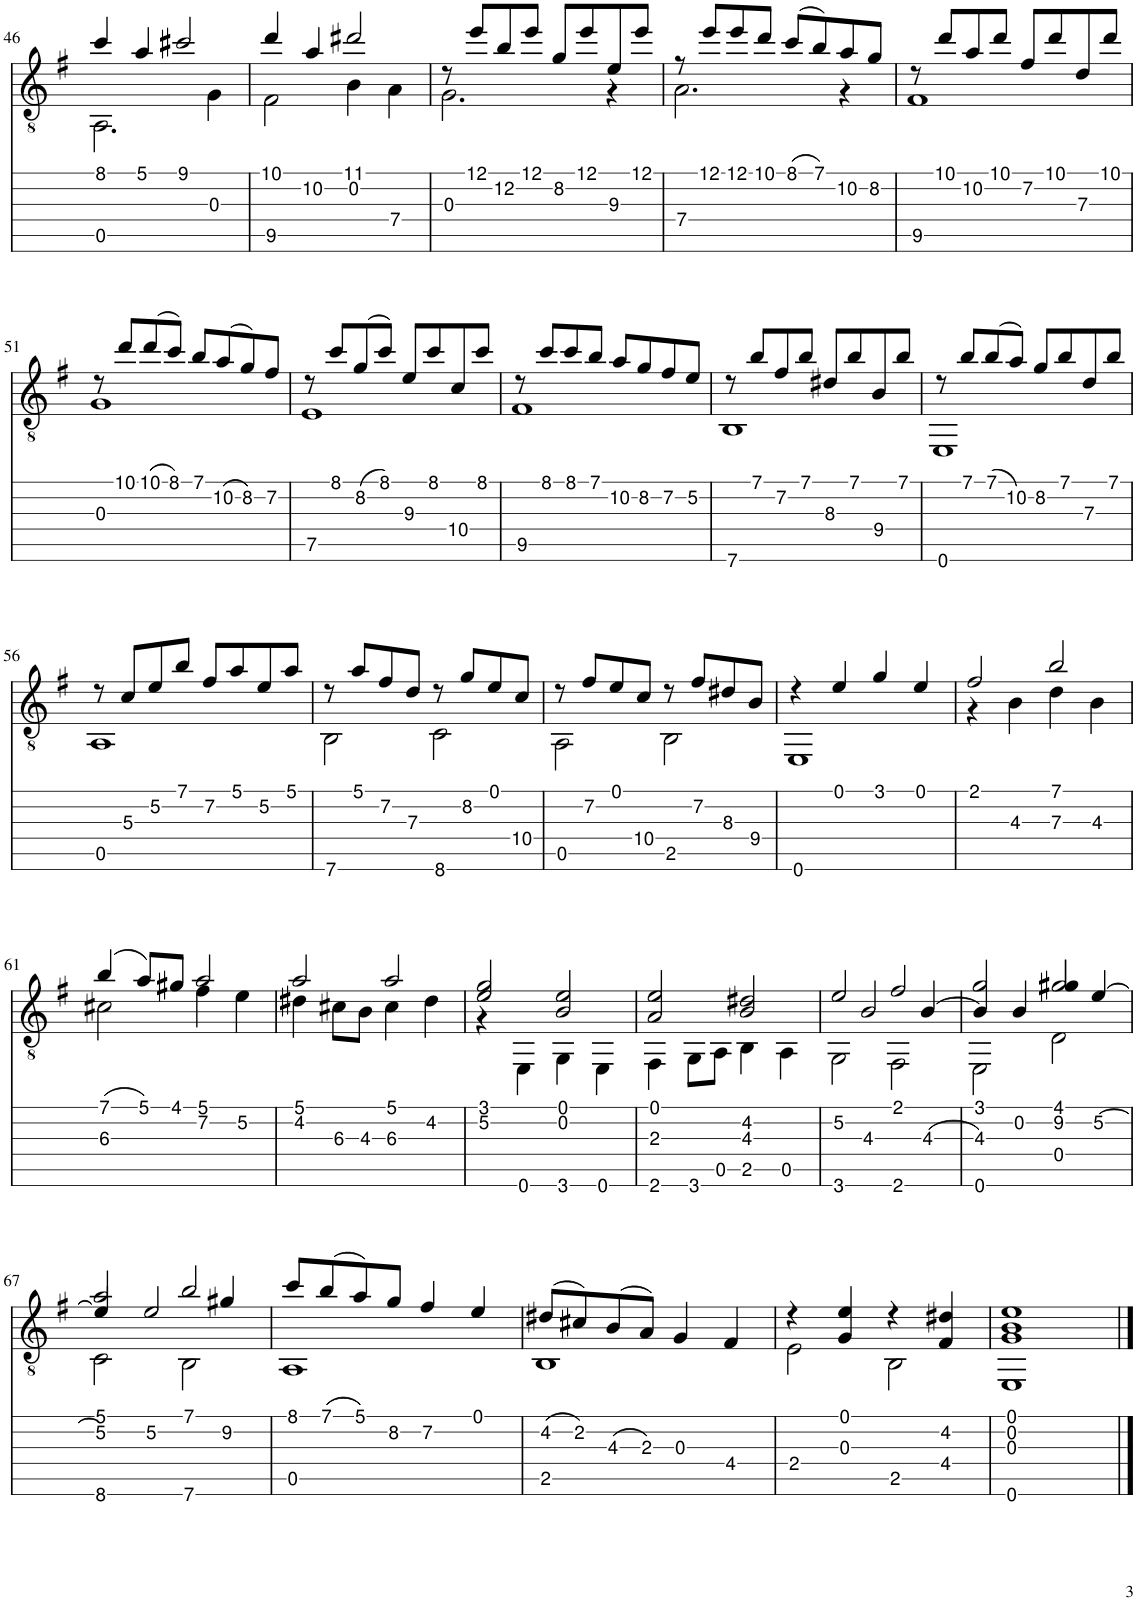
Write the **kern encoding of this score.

**kern	**kern
*part1	*part1
*staff2	*staff1
*I"Guitar	*
*I'Guit.	*
!!LO:PB:g=z
*	*clefGv2
*k[f#]	*k[f#]
*M2/2	*M2/2
*met(c|)	*met(c|)
=46	=46
*^	*^
4cc	2.AA	4cc/	2.AA\
4a	.	4a/	.
2cc#X	.	2cc#X/	.
.	4G	.	4G\
=47	=47	=47	=47
4dd	2F#	4dd/	2F#\
4a	.	4a/	.
2dd#X	4B	2dd#X/	4B\
.	4A	.	4A\
=48	=48	=48	=48
8r	2.G	8r	2.G\
8eeL	.	8ee/L	.
8b	.	8b/	.
8eeJ	.	8ee/J	.
8gL	.	8g/L	.
8ee	.	8ee/	.
8e	4r	8e/	4r
8eeJ	.	8ee/J	.
=49	=49	=49	=49
8r	2.A	8r	2.A\
8eeL	.	8ee/L	.
8ee	.	8ee/	.
8ddJ	.	8dd/J	.
8ccL	.	(8cc/L	.
8b	.	8b/)	.
8a	4r	8a/	4r
8gJ	.	8g/J	.
=50	=50	=50	=50
8r	1F#	8r	1F#
8ddL	.	8dd/L	.
8a	.	8a/	.
8ddJ	.	8dd/J	.
8f#L	.	8f#/L	.
8dd	.	8dd/	.
8d	.	8d/	.
8ddJ	.	8dd/J	.
!!LO:LB:g=z	!!
=51	=51	=51	=51
8r	1G	8r	1G
8ddL	.	8dd/L	.
8dd	.	(8dd/	.
8ccJ	.	8cc/J)	.
8bL	.	8b/L	.
8a	.	(8a/	.
8g	.	8g/)	.
8f#J	.	8f#/J	.
=52	=52	=52	=52
8r	1E	8r	1E
8ccL	.	8cc/L	.
8g	.	(8g/	.
8ccJ	.	8cc/J)	.
8eL	.	8e/L	.
8cc	.	8cc/	.
8c	.	8c/	.
8ccJ	.	8cc/J	.
=53	=53	=53	=53
8r	1F#	8r	1F#
8ccL	.	8cc/L	.
8cc	.	8cc/	.
8bJ	.	8b/J	.
8aL	.	8a/L	.
8g	.	8g/	.
8f#	.	8f#/	.
8eJ	.	8e/J	.
=54	=54	=54	=54
8r	1BB	8r	1BB
8bL	.	8b/L	.
8f#	.	8f#/	.
8bJ	.	8b/J	.
8d#XL	.	8d#X/L	.
8b	.	8b/	.
8B	.	8B/	.
8bJ	.	8b/J	.
=55	=55	=55	=55
8r	1EE	8r	1EE
8bL	.	8b/L	.
8b	.	(8b/	.
8aJ	.	8a/J)	.
8gL	.	8g/L	.
8b	.	8b/	.
8d	.	8d/	.
8bJ	.	8b/J	.
!!LO:LB:g=z	!!
=56	=56	=56	=56
8r	1AA	8r	1AA
8cL	.	8c/L	.
8e	.	8e/	.
8bJ	.	8b/J	.
8f#L	.	8f#/L	.
8a	.	8a/	.
8e	.	8e/	.
8aJ	.	8a/J	.
=57	=57	=57	=57
8r	2BB	8r	2BB\
8aL	.	8a/L	.
8f#	.	8f#/	.
8dJ	.	8d/J	.
8r	2C	8r	2C\
8gL	.	8g/L	.
8e	.	8e/	.
8cJ	.	8c/J	.
=58	=58	=58	=58
8r	2AA	8r	2AA\
8f#L	.	8f#/L	.
8e	.	8e/	.
8cJ	.	8c/J	.
8r	2BB	8r	2BB\
8f#L	.	8f#/L	.
8d#X	.	8d#X/	.
8BJ	.	8B/J	.
=59	=59	=59	=59
4r	1EE	4r	1EE
4e	.	4e/	.
4g	.	4g/	.
4e	.	4e/	.
=60	=60	=60	=60
2f#	4r	2f#/	4r
.	4B	.	4B\
2b	4d	2b/	4d\
.	4B	.	4B\
!!LO:LB:g=z	!!
=61	=61	=61	=61
4b	2c#X	(4b/	2c#X\
8aL	.	8a/L)	.
8g#XJ	.	8g#X/J	.
2a	4f#	2a/	4f#\
.	4e	.	4e\
=62	=62	=62	=62
2a	4d#X	2a/	4d#X\
.	8c#XL	.	8c#X\L
.	8BJ	.	8B\J
2a	4c#	2a/	4c#\
.	4d#	.	4d#\
=63	=63	=63	=63
2e 2g	4r	2e/ 2g/	4r
.	4EE	.	4EE\
2B 2e	4GG	2B/ 2e/	4GG\
.	4EE	.	4EE\
=64	=64	=64	=64
2A 2e	4FF#	2A/ 2e/	4FF#\
.	8GGL	.	8GG\L
.	8AAJ	.	8AA\J
2B 2d#X	4BB	2B/ 2d#X/	4BB\
.	4AA	.	4AA\
=65	=65	=65	=65
*	*^	*	*^
2e	2GG	4ryy	2e/	2GG\	4ryy
.	.	2B	.	.	2B/
2f#	2FF#	.	2f#/	2FF#\	.
.	.	[4B	.	.	[4B/
=66	=66	=66	=66	=66	=66
2g	2EE	4B]	2g/	2EE\	4B/]
.	.	4B	.	.	4B/
2g#X	2D	4g#	2g#X/	2D\	4g#/
.	.	[4e	.	.	[4e/
!!LO:LB:g=z	!!	!!
=67	=67	=67	=67	=67	=67
2a	2C	4e]	2a/	2C\	4e/]
.	.	2e	.	.	2e/
2b	2BB	.	2b/	2BB\	.
.	.	4g#X	.	.	4g#X/
*	*v	*v	*	*	*
*	*	*	*v	*v
=68	=68	=68	=68
8ccL	1AA	8cc/L	1AA
8b	.	(8b/	.
8a	.	8a/)	.
8gJ	.	8g/J	.
4f#	.	4f#/	.
4e	.	4e/	.
=69	=69	=69	=69
8d#XL	1BB	(8d#X/L	1BB
8c#X	.	8c#X/)	.
8B	.	(8B/	.
8AJ	.	8A/J)	.
4G	.	4G/	.
4F#	.	4F#/	.
=70	=70	=70	=70
4r	2E	4r	2E\
4G 4e	.	4G/ 4e/	.
4r	2BB	4r	2BB\
4F# 4d#X	.	4F#/ 4d#X/	.
*v	*v	*	*
*	*v	*v
=71	=71
1EE 1G 1B 1e	1EE 1G 1B 1e
==	==
*-	*-
